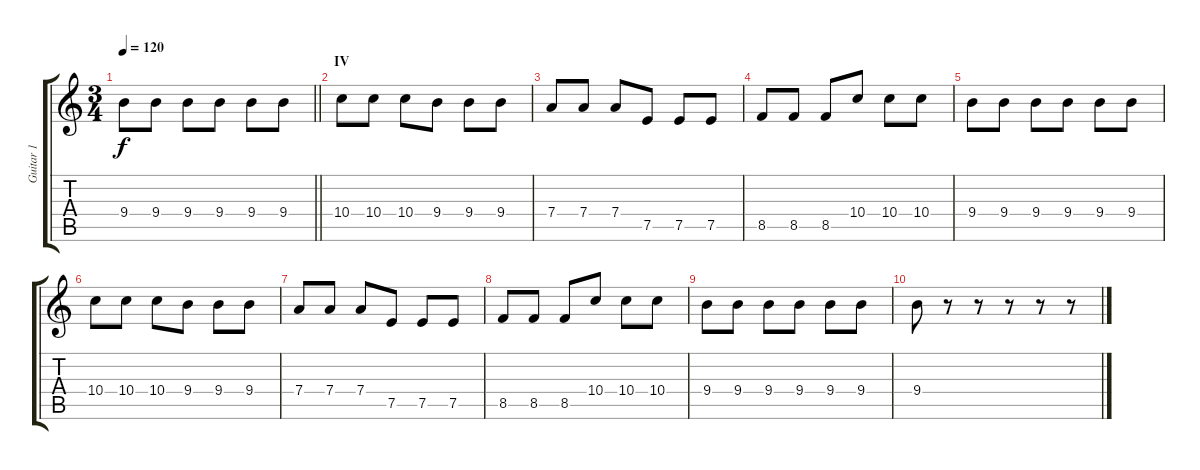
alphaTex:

\track ("Guitar 1" "Guitar 1") {instrument overdrivenguitar}
\staff {score tabs}
\tuning (E4 B3 G3 D3 A2 E2) {hide}
\ts (3 4)
\tempo 120
\clef g2
\barLineRight lightlight
\ks c
9.4.8{dy f} 9.4.8 9.4.8 9.4.8 9.4.8 9.4.8 |
\section ("" "IV")
10.4.8 10.4.8 10.4.8 9.4.8 9.4.8 9.4.8 |
7.4.8 7.4.8 7.4.8 7.5.8 7.5.8 7.5.8 |
8.5.8 8.5.8 8.5.8 10.4.8 10.4.8 10.4.8 |
9.4.8 9.4.8 9.4.8 9.4.8 9.4.8 9.4.8 |
10.4.8 10.4.8 10.4.8 9.4.8 9.4.8 9.4.8 |
7.4.8 7.4.8 7.4.8 7.5.8 7.5.8 7.5.8 |
8.5.8 8.5.8 8.5.8 10.4.8 10.4.8 10.4.8 |
9.4.8 9.4.8 9.4.8 9.4.8 9.4.8 9.4.8 |
9.4.8 r.8 r.8 r.8 r.8 r.8
